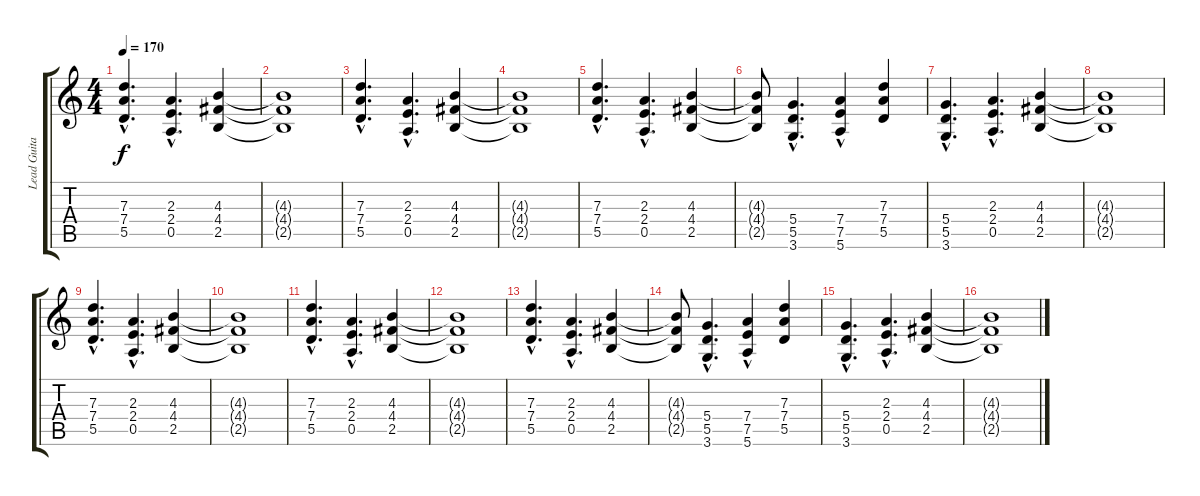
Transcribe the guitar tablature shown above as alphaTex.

\track ("Lead Guitar" "Lead Guita") {instrument distortionguitar}
\staff {score tabs}
\tuning (E4 B3 G3 D3 A2 E2) {hide}
\ts (4 4)
\tempo 170
\clef g2
\ks c
(7.3{hac} 7.4{hac} 5.5{hac}).4{d dy f} (2.3{hac} 2.4{hac} 0.5{hac}).4{d} (4.3 4.4 2.5).4 |
(4.3{t} 4.4{t} 2.5{t}).1 |
(7.3{hac} 7.4{hac} 5.5{hac}).4{d} (2.3{hac} 2.4{hac} 0.5{hac}).4{d} (4.3 4.4 2.5).4 |
(4.3{t} 4.4{t} 2.5{t}).1 |
(7.3{hac} 7.4{hac} 5.5{hac}).4{d} (2.3{hac} 2.4{hac} 0.5{hac}).4{d} (4.3 4.4 2.5).4 |
(4.3{t} 4.4{t} 2.5{t}).8 (5.4{hac} 5.5{hac} 3.6{hac}).4{d} (7.4{hac} 7.5 5.6).4 (7.3 7.4 5.5).4 |
(5.4{hac} 5.5{hac} 3.6{hac}).4{d} (2.3{hac} 2.4{hac} 0.5{hac}).4{d} (4.3 4.4 2.5).4 |
(4.3{t} 4.4{t} 2.5{t}).1 |
(7.3{hac} 7.4{hac} 5.5{hac}).4{d} (2.3{hac} 2.4{hac} 0.5{hac}).4{d} (4.3 4.4 2.5).4 |
(4.3{t} 4.4{t} 2.5{t}).1 |
(7.3{hac} 7.4{hac} 5.5{hac}).4{d} (2.3{hac} 2.4{hac} 0.5{hac}).4{d} (4.3 4.4 2.5).4 |
(4.3{t} 4.4{t} 2.5{t}).1 |
(7.3{hac} 7.4{hac} 5.5{hac}).4{d} (2.3{hac} 2.4{hac} 0.5{hac}).4{d} (4.3 4.4 2.5).4 |
(4.3{t} 4.4{t} 2.5{t}).8 (5.4{hac} 5.5{hac} 3.6{hac}).4{d} (7.4{hac} 7.5 5.6).4 (7.3 7.4 5.5).4 |
(5.4{hac} 5.5{hac} 3.6{hac}).4{d} (2.3{hac} 2.4{hac} 0.5{hac}).4{d} (4.3 4.4 2.5).4 |
(4.3{t} 4.4{t} 2.5{t}).1
